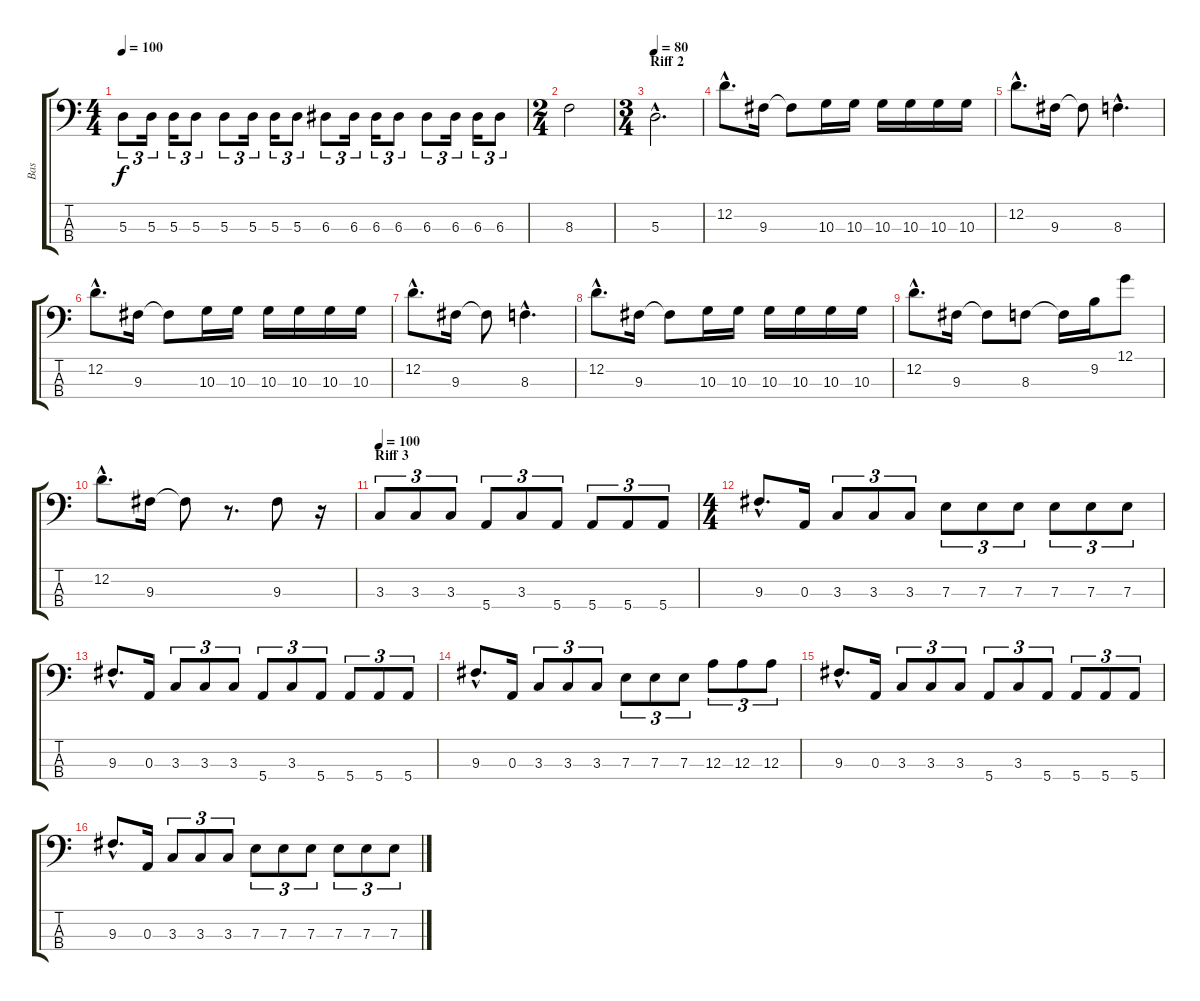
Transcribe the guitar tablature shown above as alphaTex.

\track ("Bas" "Bas") {instrument electricbassfinger}
\staff {score tabs}
\tuning (G2 D2 A1 E1) {hide}
\ts (4 4)
\tempo 100
\clef f4
\ks c
5.3.8{tu (3 2) dy f} 5.3.16{tu (3 2)} 5.3.16{tu (3 2)} 5.3.8{tu (3 2)} 5.3.8{tu (3 2)} 5.3.16{tu (3 2)} 5.3.16{tu (3 2)} 5.3.8{tu (3 2)} 6.3.8{tu (3 2)} 6.3.16{tu (3 2)} 6.3.16{tu (3 2)} 6.3.8{tu (3 2)} 6.3.8{tu (3 2)} 6.3.16{tu (3 2)} 6.3.16{tu (3 2)} 6.3.8{tu (3 2)} |
\ts (2 4)
8.3.2 |
\ts (3 4)
\section ("" "Riff 2")
\tempo 80
5.3{hac}.2{d} |
12.2{hac}.8{d} 9.3.16 9.3{t}.8 10.3.16 10.3.16 10.3.16 10.3.16 10.3.16 10.3.16 |
12.2{hac}.8{d} 9.3.16 9.3{t}.8 8.3{hac}.4{d} |
12.2{hac}.8{d} 9.3.16 9.3{t}.8 10.3.16 10.3.16 10.3.16 10.3.16 10.3.16 10.3.16 |
12.2{hac}.8{d} 9.3.16 9.3{t}.8 8.3{hac}.4{d} |
12.2{hac}.8{d} 9.3.16 9.3{t}.8 10.3.16 10.3.16 10.3.16 10.3.16 10.3.16 10.3.16 |
12.2{hac}.8{d} 9.3.16 9.3{t}.8 8.3.8 8.3{t}.16 9.2.16 12.1.8 |
12.2{hac}.8{d} 9.3.16 9.3{t}.8 r.8{d} 9.3.8 r.16 |
\section ("" "Riff 3")
\tempo 100
3.3.8{tu (3 2)} 3.3.8{tu (3 2)} 3.3.8{tu (3 2)} 5.4.8{tu (3 2)} 3.3.8{tu (3 2)} 5.4.8{tu (3 2)} 5.4.8{tu (3 2)} 5.4.8{tu (3 2)} 5.4.8{tu (3 2)} |
\ts (4 4)
9.3{hac}.8{d} 0.3.16 3.3.8{tu (3 2)} 3.3.8{tu (3 2)} 3.3.8{tu (3 2)} 7.3.8{tu (3 2)} 7.3.8{tu (3 2)} 7.3.8{tu (3 2)} 7.3.8{tu (3 2)} 7.3.8{tu (3 2)} 7.3.8{tu (3 2)} |
9.3{hac}.8{d} 0.3.16 3.3.8{tu (3 2)} 3.3.8{tu (3 2)} 3.3.8{tu (3 2)} 5.4.8{tu (3 2)} 3.3.8{tu (3 2)} 5.4.8{tu (3 2)} 5.4.8{tu (3 2)} 5.4.8{tu (3 2)} 5.4.8{tu (3 2)} |
9.3{hac}.8{d} 0.3.16 3.3.8{tu (3 2)} 3.3.8{tu (3 2)} 3.3.8{tu (3 2)} 7.3.8{tu (3 2)} 7.3.8{tu (3 2)} 7.3.8{tu (3 2)} 12.3.8{tu (3 2)} 12.3.8{tu (3 2)} 12.3.8{tu (3 2)} |
9.3{hac}.8{d} 0.3.16 3.3.8{tu (3 2)} 3.3.8{tu (3 2)} 3.3.8{tu (3 2)} 5.4.8{tu (3 2)} 3.3.8{tu (3 2)} 5.4.8{tu (3 2)} 5.4.8{tu (3 2)} 5.4.8{tu (3 2)} 5.4.8{tu (3 2)} |
9.3{hac}.8{d} 0.3.16 3.3.8{tu (3 2)} 3.3.8{tu (3 2)} 3.3.8{tu (3 2)} 7.3.8{tu (3 2)} 7.3.8{tu (3 2)} 7.3.8{tu (3 2)} 7.3.8{tu (3 2)} 7.3.8{tu (3 2)} 7.3.8{tu (3 2)}
